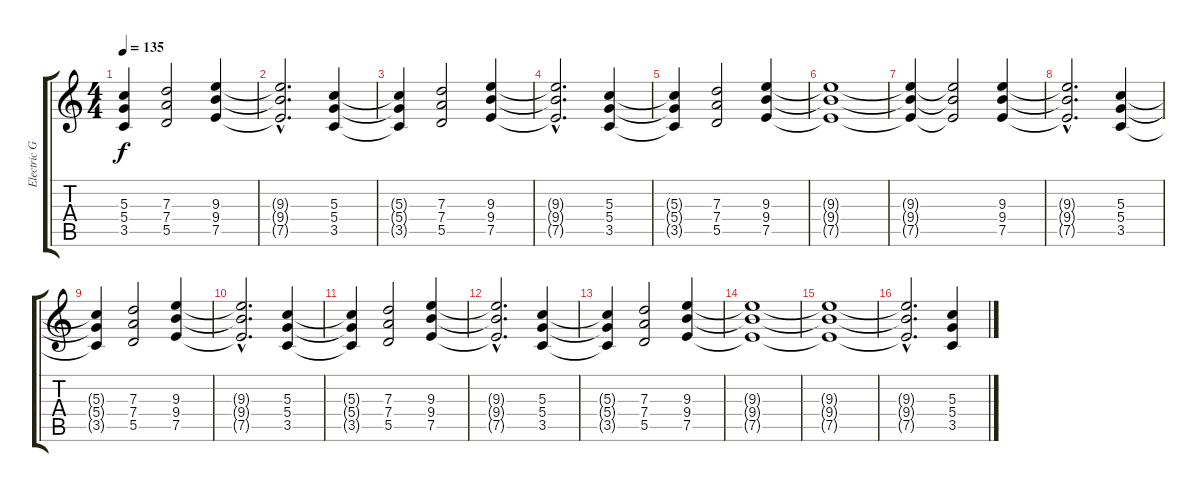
\track ("Electric Guitar I" "Electric G") {instrument distortionguitar}
\staff {score tabs}
\tuning (E4 B3 G3 D3 A2 E2) {hide}
\ts (4 4)
\tempo 135
\clef g2
\ks c
(5.3{t} 5.4{t} 3.5{t}).4{dy f} (7.3 7.4 5.5).2 (9.3 9.4 7.5).4 |
(9.3{hac t} 9.4{hac t} 7.5{hac t}).2{d} (5.3 5.4 3.5).4 |
(5.3{t} 5.4{t} 3.5{t}).4 (7.3 7.4 5.5).2 (9.3 9.4 7.5).4 |
(9.3{hac t} 9.4{hac t} 7.5{hac t}).2{d} (5.3 5.4 3.5).4 |
(5.3{t} 5.4{t} 3.5{t}).4 (7.3 7.4 5.5).2 (9.3 9.4 7.5).4 |
(9.3{t} 9.4{t} 7.5{t}).1 |
(9.3{t} 9.4{t} 7.5{t}).4 (9.3{t} 9.4{t} 7.5{t}).2 (9.3 9.4 7.5).4 |
(9.3{hac t} 9.4{hac t} 7.5{hac t}).2{d} (5.3 5.4 3.5).4 |
(5.3{t} 5.4{t} 3.5{t}).4 (7.3 7.4 5.5).2 (9.3 9.4 7.5).4 |
(9.3{hac t} 9.4{hac t} 7.5{hac t}).2{d} (5.3 5.4 3.5).4 |
(5.3{t} 5.4{t} 3.5{t}).4 (7.3 7.4 5.5).2 (9.3 9.4 7.5).4 |
(9.3{hac t} 9.4{hac t} 7.5{hac t}).2{d} (5.3 5.4 3.5).4 |
(5.3{t} 5.4{t} 3.5{t}).4 (7.3 7.4 5.5).2 (9.3 9.4 7.5).4 |
(9.3{t} 9.4{t} 7.5{t}).1 |
(9.3{t} 9.4{t} 7.5{t}).1 |
(9.3{hac t} 9.4{hac t} 7.5{hac t}).2{d} (5.3 5.4 3.5).4
